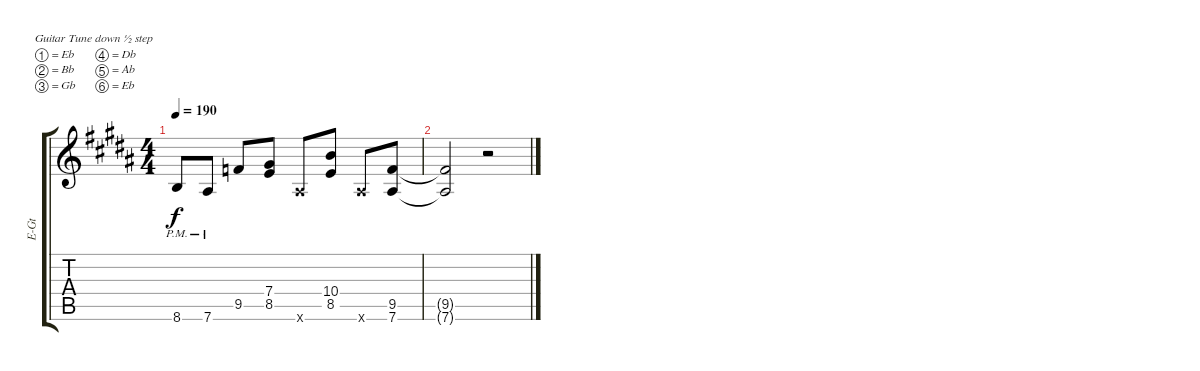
\bracketExtendMode groupsimilarinstruments
\otherSystemsTrackNameOrientation horizontal
\track ("Electric Guitar" "E-Gt") {instrument overdrivenguitar}
\staff {score tabs}
\tuning (Eb4 Bb3 Gb3 Db3 Ab2 Eb2)
\ts (4 4)
\tempo 190
\clef g2
\ks b
8.6{pm acc forcenatural}.8{dy f} 7.6{pm acc forcenatural}.8 9.5{acc b}.8 (8.5{acc forcenatural} 7.4{acc forcenatural}).8 7.6{x acc forcenatural}.8 (8.5{acc forcenatural} 10.4{acc forcenatural}).8 7.6{x acc forcenatural}.8 (7.6{acc forcenatural} 9.5{acc b}).8 |
(9.5{t acc b} 7.6{t acc forcenatural}).2 r.2
